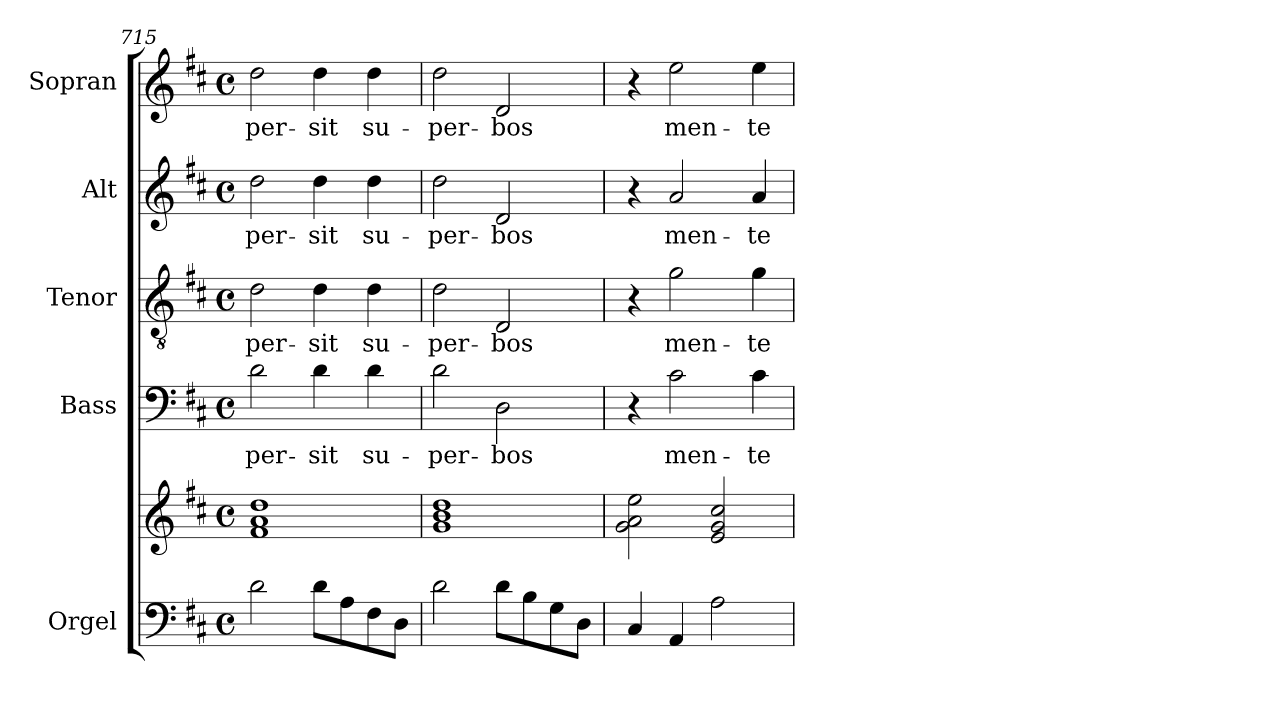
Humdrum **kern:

**kern	**kern	**kern	**text	**kern	**text	**kern	**text	**kern	**text
*part5	*part5	*part4	*part4	*part3	*part3	*part2	*part2	*part1	*part1
*staff6	*staff5	*staff4	*staff4	*staff3	*staff3	*staff2	*staff2	*staff1	*staff1
*I"Orgel	*	*I"Bass	*	*I"Tenor	*	*I"Alt	*	*I"Sopran	*
*I'Org.	*	*I'B.	*	*I'T.	*	*I'A.	*	*I'S.	*
*clefF4	*clefG2	*clefF4	*	*clefGv2	*	*clefG2	*	*clefG2	*
*k[f#c#]	*k[f#c#]	*k[f#c#]	*	*k[f#c#]	*	*k[f#c#]	*	*k[f#c#]	*
*D:	*D:	*D:	*	*D:	*	*D:	*	*D:	*
*M4/4	*M4/4	*M4/4	*	*M4/4	*	*M4/4	*	*M4/4	*
*met(c)	*met(c)	*met(c)	*	*met(c)	*	*met(c)	*	*met(c)	*
=715	=715	=715	=715	=715	=715	=715	=715	=715	=715
!	!	!	!LO:LY:b	!	!LO:LY:b	!	!LO:LY:b	!	!LO:LY:b
2d\	1f# 1a 1dd	2d\	-per-	2d\	-per-	2dd\	-per-	2dd\	-per-
!	!	!	!LO:LY:b	!	!LO:LY:b	!	!LO:LY:b	!	!LO:LY:b
8d\L	.	4d\	-sit	4d\	-sit	4dd\	-sit	4dd\	-sit
8A\	.	.	.	.	.	.	.	.	.
!	!	!	!LO:LY:b	!	!LO:LY:b	!	!LO:LY:b	!	!LO:LY:b
8F#\	.	4d\	su-	4d\	su-	4dd\	su-	4dd\	su-
8D\J	.	.	.	.	.	.	.	.	.
=716	=716	=716	=716	=716	=716	=716	=716	=716	=716
!	!	!	!LO:LY:b	!	!LO:LY:b	!	!LO:LY:b	!	!LO:LY:b
2d\	1g 1b 1dd	2d\	-per-	2d\	-per-	2dd\	-per-	2dd\	-per-
!	!	!	!LO:LY:b	!	!LO:LY:b	!	!LO:LY:b	!	!LO:LY:b
8d\L	.	2D\	-bos	2D/	-bos	2d/	-bos	2d/	-bos
8B\	.	.	.	.	.	.	.	.	.
8G\	.	.	.	.	.	.	.	.	.
8D\J	.	.	.	.	.	.	.	.	.
!!LO:LB:g=z
=717	=717	=717	=717	=717	=717	=717	=717	=717	=717
4C#/	2g\ 2a\ 2ee\	4r	.	4r	.	4r	.	4r	.
!	!	!	!LO:LY:b	!	!LO:LY:b	!	!LO:LY:b	!	!LO:LY:b
4AA/	.	2c#\	men-	2g\	men-	2a/	men-	2ee\	men-
2A\	2e/ 2g/ 2cc#/	.	.	.	.	.	.	.	.
!	!	!	!LO:LY:b	!	!LO:LY:b	!	!LO:LY:b	!	!LO:LY:b
.	.	4c#\	-te	4g\	-te	4a/	-te	4ee\	-te
=	=	=	=	=	=	=	=	=	=
*-	*-	*-	*-	*-	*-	*-	*-	*-	*-
